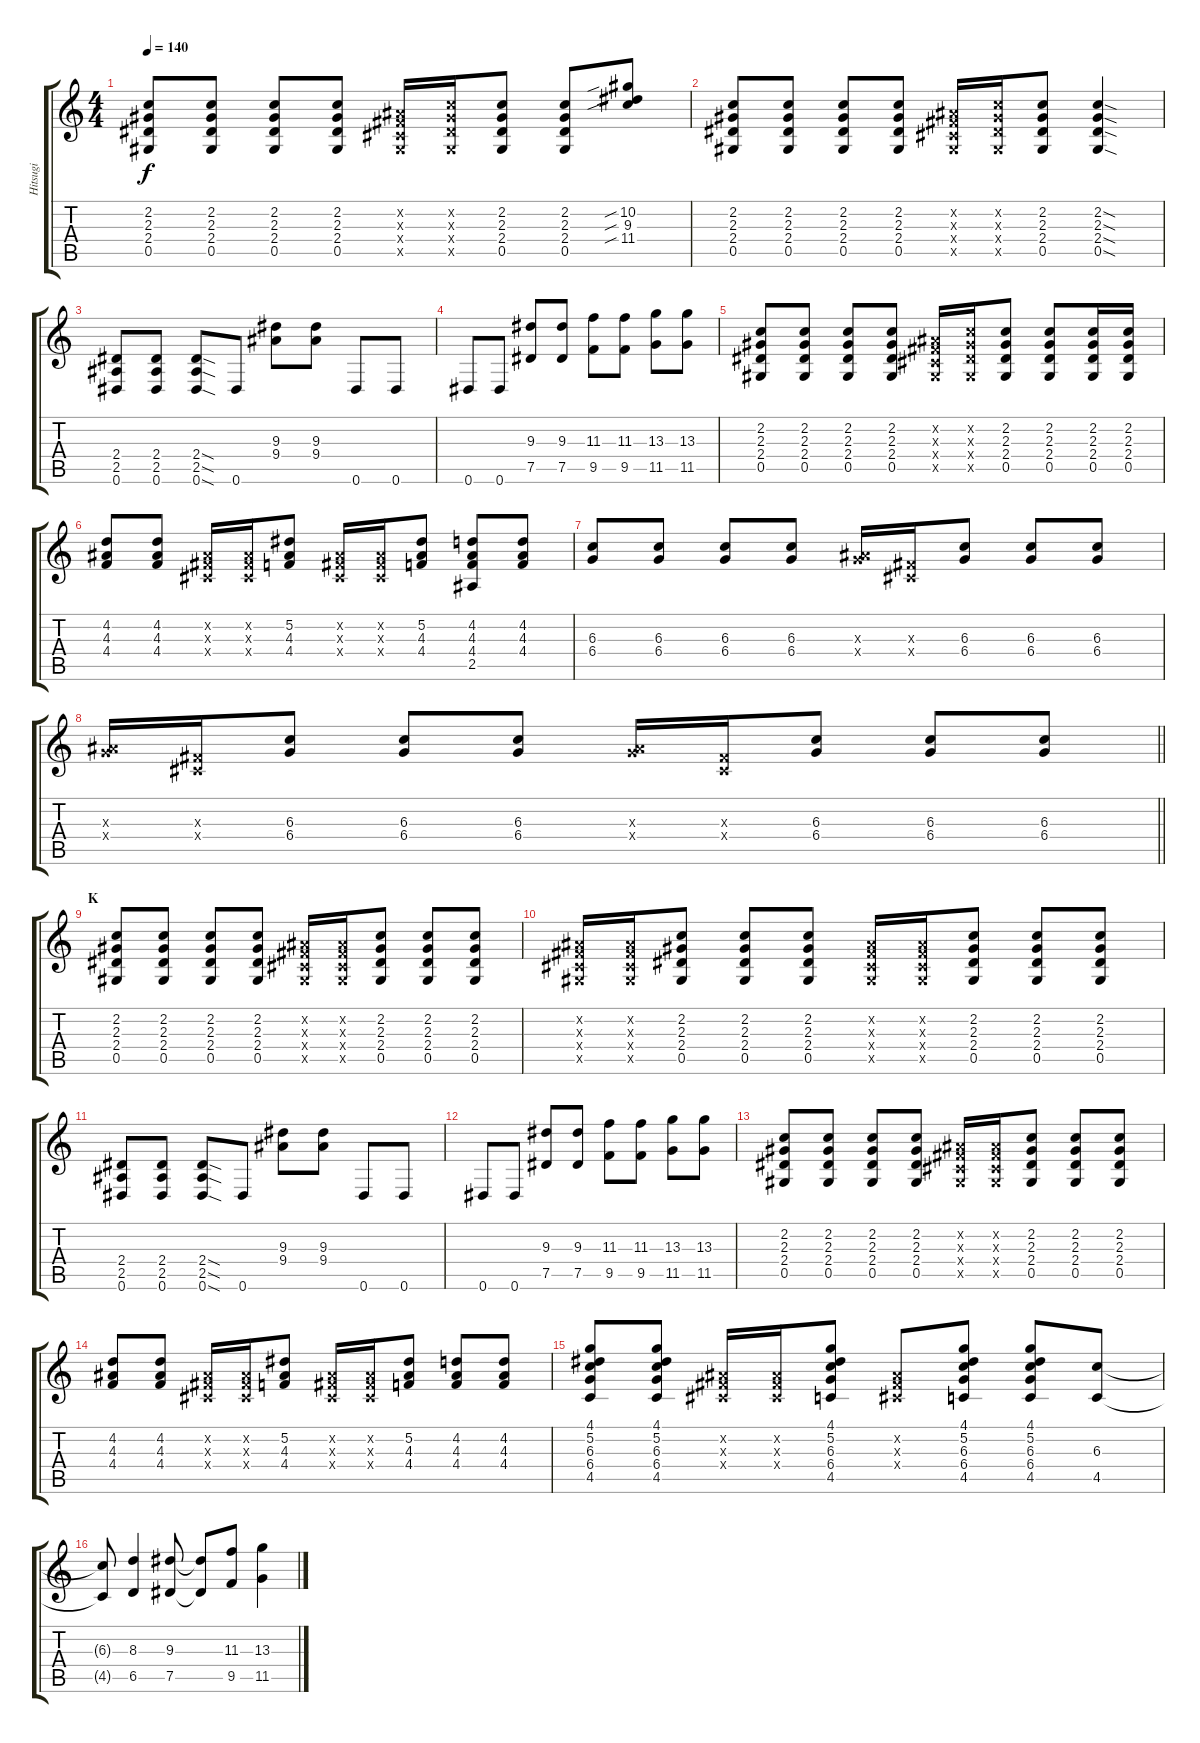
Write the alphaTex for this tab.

\track ("Hitsugi" "Hitsugi") {instrument overdrivenguitar}
\staff {score tabs}
\tuning (Eb4 Bb3 Gb3 Db3 Ab2 Eb2) {hide}
\ts (4 4)
\tempo 140
\clef g2
\ks c
(2.2 2.3 2.4 0.5).8{dy f} (2.2 2.3 2.4 0.5).8 (2.2 2.3 2.4 0.5).8 (2.2 2.3 2.4 0.5).8 (0.2{x} 0.3{x} 0.4{x} 0.5{x}).16 (2.2{x} 2.3{x} 2.4{x} 0.5{x}).16 (2.2 2.3 2.4 0.5).8 (2.2 2.3 2.4 0.5).8 (10.2{sib} 9.3{sib} 11.4{sib}).8 |
(2.2 2.3 2.4 0.5).8 (2.2 2.3 2.4 0.5).8 (2.2 2.3 2.4 0.5).8 (2.2 2.3 2.4 0.5).8 (0.2{x} 0.3{x} 0.4{x} 0.5{x}).16 (2.2{x} 2.3{x} 2.4{x} 0.5{x}).16 (2.2 2.3 2.4 0.5).8 (2.2{sod} 2.3{sod} 2.4{sod} 0.5{sod}).4 |
(2.4 2.5 0.6).8 (2.4 2.5 0.6).8 (2.4{sod} 2.5{sod} 0.6{sod}).8 0.6.8 (9.3 9.4).8 (9.3 9.4).8 0.6.8 0.6.8 |
0.6.8 0.6.8 (9.3 7.5).8 (9.3 7.5).8 (11.3 9.5).8 (11.3 9.5).8 (13.3 11.5).8 (13.3 11.5).8 |
(2.2 2.3 2.4 0.5).8 (2.2 2.3 2.4 0.5).8 (2.2 2.3 2.4 0.5).8 (2.2 2.3 2.4 0.5).8 (0.2{x} 0.3{x} 0.4{x} 0.5{x}).16 (2.2{x} 2.3{x} 2.4{x} 0.5{x}).16 (2.2 2.3 2.4 0.5).8 (2.2 2.3 2.4 0.5).8 (2.2 2.3 2.4 0.5).16 (2.2 2.3 2.4 0.5).16 |
(4.2 4.3 4.4).8 (4.2 4.3 4.4).8 (0.2{x} 0.3{x} 0.4{x}).16 (0.2{x} 0.3{x} 0.4{x}).16 (5.2 4.3 4.4).8 (0.2{x} 0.3{x} 0.4{x}).16 (0.2{x} 0.3{x} 0.4{x}).16 (5.2 4.3 4.4).8 (4.2 4.3 4.4 2.5).8 (4.2 4.3 4.4).8 |
(6.3 6.4).8 (6.3 6.4).8 (6.3 6.4).8 (6.3 6.4).8 (4.3{x} 6.4{x}).16 (0.3{x} 0.4{x}).16 (6.3 6.4).8 (6.3 6.4).8 (6.3 6.4).8 |
\barLineRight lightlight
(4.3{x} 6.4{x}).16 (0.3{x} 0.4{x}).16 (6.3 6.4).8 (6.3 6.4).8 (6.3 6.4).8 (4.3{x} 6.4{x}).16 (0.3{x} 0.4{x}).16 (6.3 6.4).8 (6.3 6.4).8 (6.3 6.4).8 |
\section ("" "K")
(2.2 2.3 2.4 0.5).8 (2.2 2.3 2.4 0.5).8 (2.2 2.3 2.4 0.5).8 (2.2 2.3 2.4 0.5).8 (0.2{x} 0.3{x} 0.4{x} 0.5{x}).16 (0.2{x} 0.3{x} 0.4{x} 0.5{x}).16 (2.2 2.3 2.4 0.5).8 (2.2 2.3 2.4 0.5).8 (2.2 2.3 2.4 0.5).8 |
(0.2{x} 0.3{x} 0.4{x} 0.5{x}).16 (0.2{x} 0.3{x} 0.4{x} 0.5{x}).16 (2.2 2.3 2.4 0.5).8 (2.2 2.3 2.4 0.5).8 (2.2 2.3 2.4 0.5).8 (0.2{x} 0.3{x} 0.4{x} 0.5{x}).16 (0.2{x} 0.3{x} 0.4{x} 0.5{x}).16 (2.2 2.3 2.4 0.5).8 (2.2 2.3 2.4 0.5).8 (2.2 2.3 2.4 0.5).8 |
(2.4 2.5 0.6).8 (2.4 2.5 0.6).8 (2.4{sod} 2.5{sod} 0.6{sod}).8 0.6.8 (9.3 9.4).8 (9.3 9.4).8 0.6.8 0.6.8 |
0.6.8 0.6.8 (9.3 7.5).8 (9.3 7.5).8 (11.3 9.5).8 (11.3 9.5).8 (13.3 11.5).8 (13.3 11.5).8 |
(2.2 2.3 2.4 0.5).8 (2.2 2.3 2.4 0.5).8 (2.2 2.3 2.4 0.5).8 (2.2 2.3 2.4 0.5).8 (0.2{x} 0.3{x} 0.4{x} 0.5{x}).16 (0.2{x} 0.3{x} 0.4{x} 0.5{x}).16 (2.2 2.3 2.4 0.5).8 (2.2 2.3 2.4 0.5).8 (2.2 2.3 2.4 0.5).8 |
(4.2 4.3 4.4).8 (4.2 4.3 4.4).8 (0.2{x} 0.3{x} 0.4{x}).16 (0.2{x} 0.3{x} 0.4{x}).16 (5.2 4.3 4.4).8 (0.2{x} 0.3{x} 0.4{x}).16 (0.2{x} 0.3{x} 0.4{x}).16 (5.2 4.3 4.4).8 (4.2 4.3 4.4).8 (4.2 4.3 4.4).8 |
(4.1 5.2 6.3 6.4 4.5).8 (4.1 5.2 6.3 6.4 4.5).8 (0.2{x} 0.3{x} 0.4{x}).16 (0.2{x} 0.3{x} 0.4{x}).16 (4.1 5.2 6.3 6.4 4.5).8 (0.2{x} 0.3{x} 0.4{x}).8 (4.1 5.2 6.3 6.4 4.5).8 (4.1 5.2 6.3 6.4 4.5).8 (6.3 4.5).8 |
(6.3{t} 4.5{t}).8 (8.3 6.5).4 (9.3 7.5).8 (9.3{t} 7.5{t}).8 (11.3 9.5).8 (13.3 11.5).4
